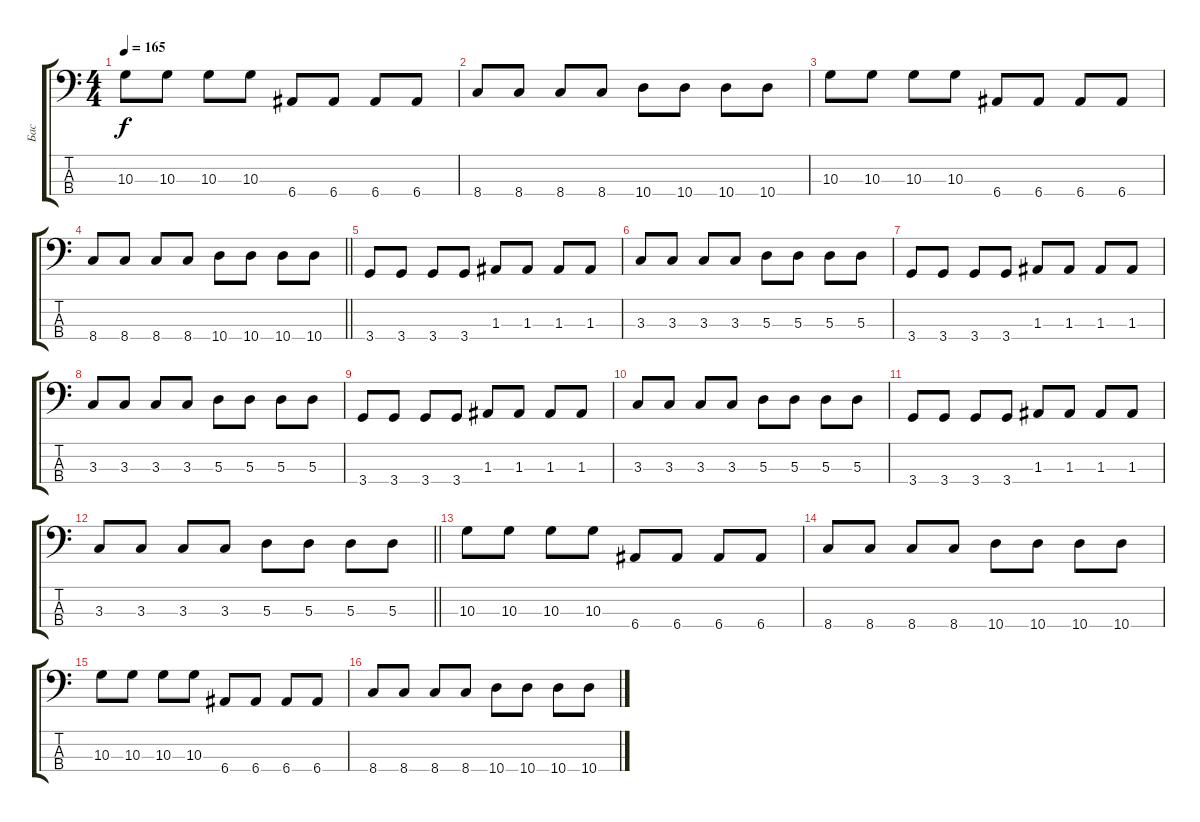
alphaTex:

\track ("Бас" "Бас") {instrument electricbassfinger}
\staff {score tabs}
\tuning (G2 D2 A1 E1) {hide}
\ts (4 4)
\tempo 165
\clef f4
\ks c
10.3.8{dy f} 10.3.8 10.3.8 10.3.8 6.4.8 6.4.8 6.4.8 6.4.8 |
8.4.8 8.4.8 8.4.8 8.4.8 10.4.8 10.4.8 10.4.8 10.4.8 |
10.3.8 10.3.8 10.3.8 10.3.8 6.4.8 6.4.8 6.4.8 6.4.8 |
\barLineRight lightlight
8.4.8 8.4.8 8.4.8 8.4.8 10.4.8 10.4.8 10.4.8 10.4.8 |
3.4.8 3.4.8 3.4.8 3.4.8 1.3.8 1.3.8 1.3.8 1.3.8 |
3.3.8 3.3.8 3.3.8 3.3.8 5.3.8 5.3.8 5.3.8 5.3.8 |
3.4.8 3.4.8 3.4.8 3.4.8 1.3.8 1.3.8 1.3.8 1.3.8 |
3.3.8 3.3.8 3.3.8 3.3.8 5.3.8 5.3.8 5.3.8 5.3.8 |
3.4.8 3.4.8 3.4.8 3.4.8 1.3.8 1.3.8 1.3.8 1.3.8 |
3.3.8 3.3.8 3.3.8 3.3.8 5.3.8 5.3.8 5.3.8 5.3.8 |
3.4.8 3.4.8 3.4.8 3.4.8 1.3.8 1.3.8 1.3.8 1.3.8 |
\barLineRight lightlight
3.3.8 3.3.8 3.3.8 3.3.8 5.3.8 5.3.8 5.3.8 5.3.8 |
10.3.8 10.3.8 10.3.8 10.3.8 6.4.8 6.4.8 6.4.8 6.4.8 |
8.4.8 8.4.8 8.4.8 8.4.8 10.4.8 10.4.8 10.4.8 10.4.8 |
10.3.8 10.3.8 10.3.8 10.3.8 6.4.8 6.4.8 6.4.8 6.4.8 |
8.4.8 8.4.8 8.4.8 8.4.8 10.4.8 10.4.8 10.4.8 10.4.8
